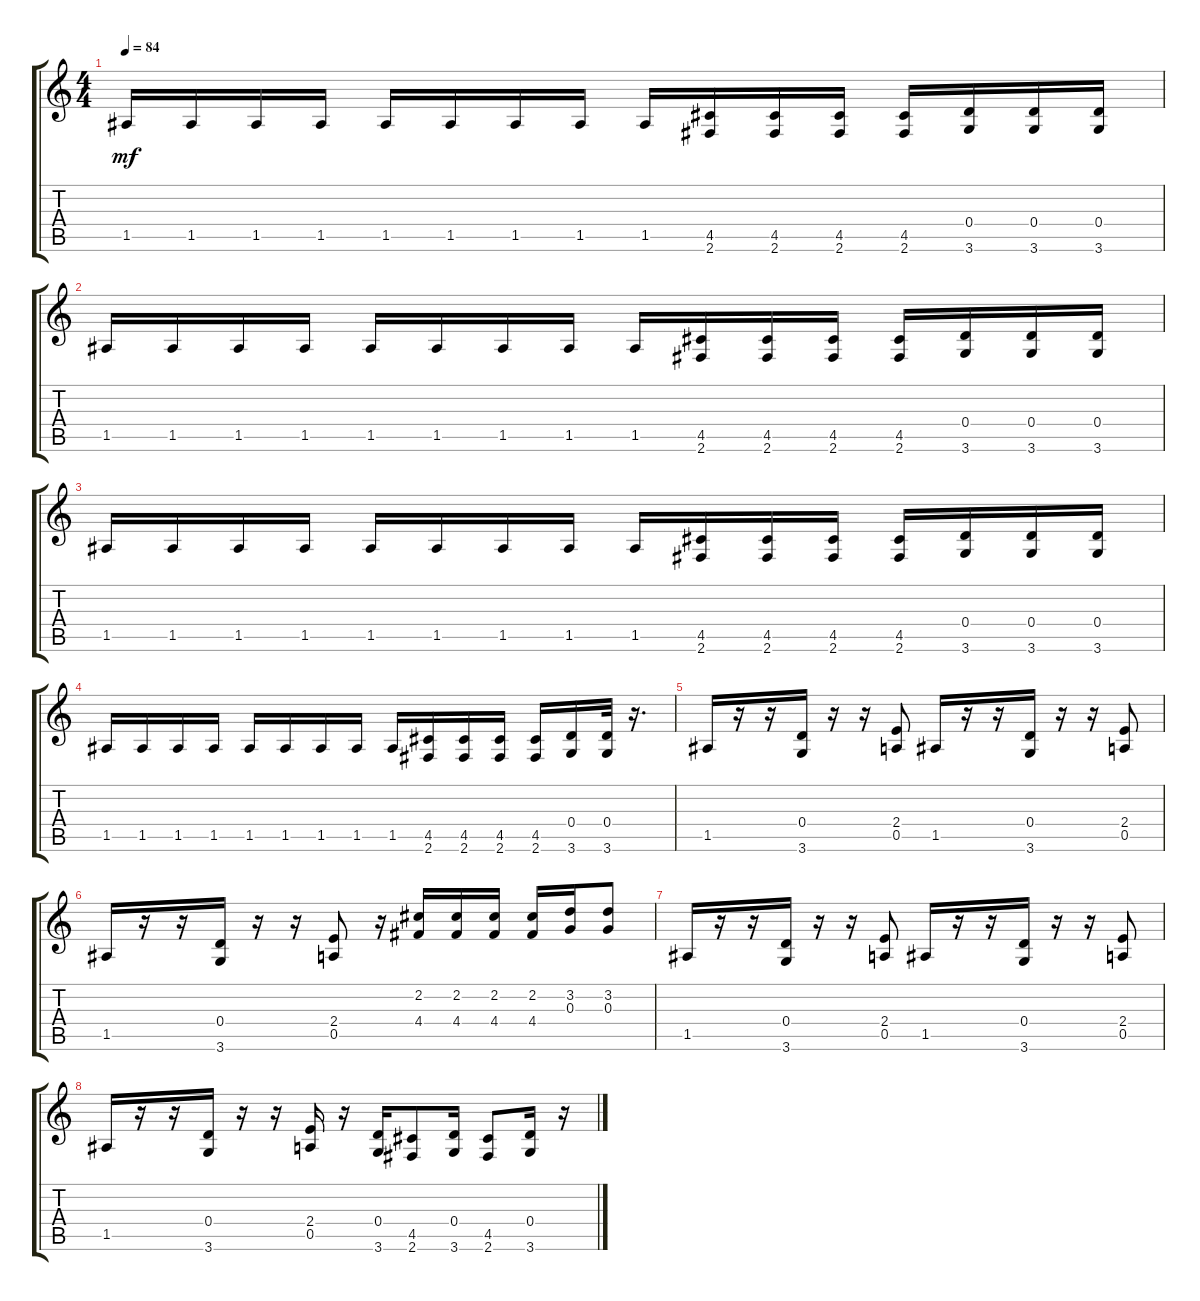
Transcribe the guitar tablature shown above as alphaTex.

\track "" {instrument distortionguitar}
\staff {score tabs}
\tuning (E4 B3 G3 D3 A2 E2) {hide}
\ts (4 4)
\tempo 84
\clef g2
\ks c
1.5.16{dy mf} 1.5.16 1.5.16 1.5.16 1.5.16 1.5.16 1.5.16 1.5.16 1.5.16 (4.5 2.6).16 (4.5 2.6).16 (4.5 2.6).16 (4.5 2.6).16 (0.4 3.6).16 (0.4 3.6).16 (0.4 3.6).16 |
1.5.16 1.5.16 1.5.16 1.5.16 1.5.16 1.5.16 1.5.16 1.5.16 1.5.16 (4.5 2.6).16 (4.5 2.6).16 (4.5 2.6).16 (4.5 2.6).16 (0.4 3.6).16 (0.4 3.6).16 (0.4 3.6).16 |
1.5.16 1.5.16 1.5.16 1.5.16 1.5.16 1.5.16 1.5.16 1.5.16 1.5.16 (4.5 2.6).16 (4.5 2.6).16 (4.5 2.6).16 (4.5 2.6).16 (0.4 3.6).16 (0.4 3.6).16 (0.4 3.6).16 |
1.5.16 1.5.16 1.5.16 1.5.16 1.5.16 1.5.16 1.5.16 1.5.16 1.5.16 (4.5 2.6).16 (4.5 2.6).16 (4.5 2.6).16 (4.5 2.6).16 (0.4 3.6).16 (0.4 3.6).32 r.16{d} |
1.5.16 r.16 r.16 (0.4 3.6).16 r.16 r.16 (2.4 0.5).8 1.5.16 r.16 r.16 (0.4 3.6).16 r.16 r.16 (2.4 0.5).8 |
1.5.16 r.16 r.16 (0.4 3.6).16 r.16 r.16 (2.4 0.5).8 r.16 (2.2 4.4).16 (2.2 4.4).16 (2.2 4.4).16 (2.2 4.4).16 (3.2 0.3).16 (3.2 0.3).8 |
1.5.16 r.16 r.16 (0.4 3.6).16 r.16 r.16 (2.4 0.5).8 1.5.16 r.16 r.16 (0.4 3.6).16 r.16 r.16 (2.4 0.5).8 |
1.5.16 r.16 r.16 (0.4 3.6).16 r.16 r.16 (2.4 0.5).16 r.16 (0.4 3.6).16 (4.5 2.6).8 (0.4 3.6).16 (4.5 2.6).8 (0.4 3.6).16 r.16
